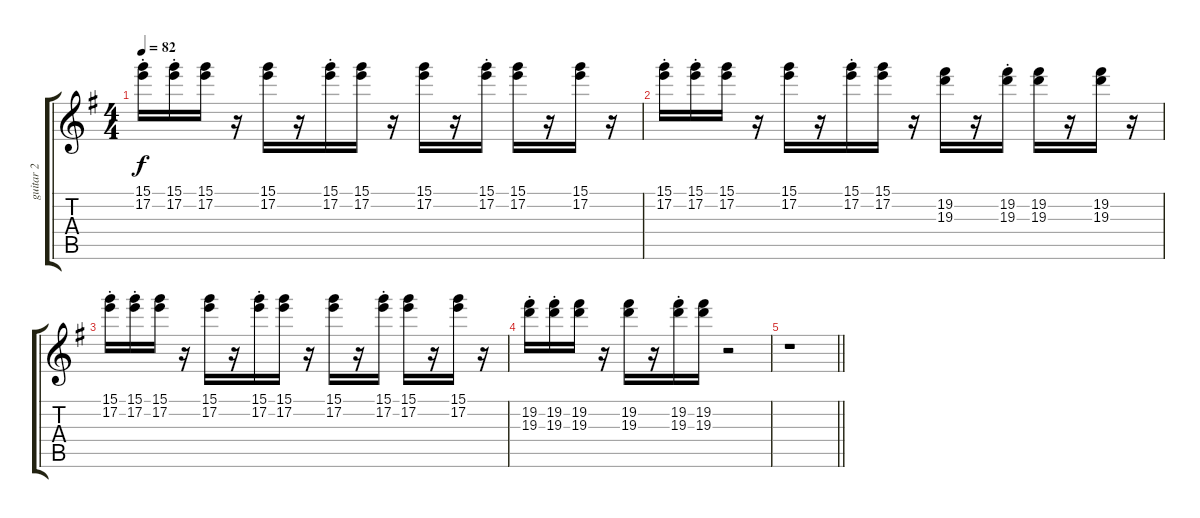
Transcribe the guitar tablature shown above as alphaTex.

\track ("guitar 2" "guitar 2") {instrument distortionguitar}
\staff {score tabs}
\tuning (E4 B3 G3 D3 A2 E2) {hide}
\ts (4 4)
\tempo 82
\clef g2
\ks g
(15.1{st} 17.2{st}).16{dy f} (15.1{st} 17.2{st}).16 (15.1 17.2).16 r.16 (15.1 17.2).16 r.16 (15.1{st} 17.2{st}).16 (15.1 17.2).16 r.16 (15.1 17.2).16 r.16 (15.1{st} 17.2{st}).16 (15.1 17.2).16 r.16 (15.1 17.2).16 r.16 |
(15.1{st} 17.2{st}).16 (15.1{st} 17.2{st}).16 (15.1 17.2).16 r.16 (15.1 17.2).16 r.16 (15.1{st} 17.2{st}).16 (15.1 17.2).16 r.16 (19.2 19.3).16 r.16 (19.2{st} 19.3{st}).16 (19.2 19.3).16 r.16 (19.2 19.3).16 r.16 |
(15.1{st} 17.2{st}).16 (15.1{st} 17.2{st}).16 (15.1 17.2).16 r.16 (15.1 17.2).16 r.16 (15.1{st} 17.2{st}).16 (15.1 17.2).16 r.16 (15.1 17.2).16 r.16 (15.1{st} 17.2{st}).16 (15.1 17.2).16 r.16 (15.1 17.2).16 r.16 |
(19.2{st} 19.3{st}).16 (19.2{st} 19.3{st}).16 (19.2 19.3).16 r.16 (19.2 19.3).16 r.16 (19.2{st} 19.3{st}).16 (19.2 19.3).16 r.2 |
\barLineRight lightlight
r.1
